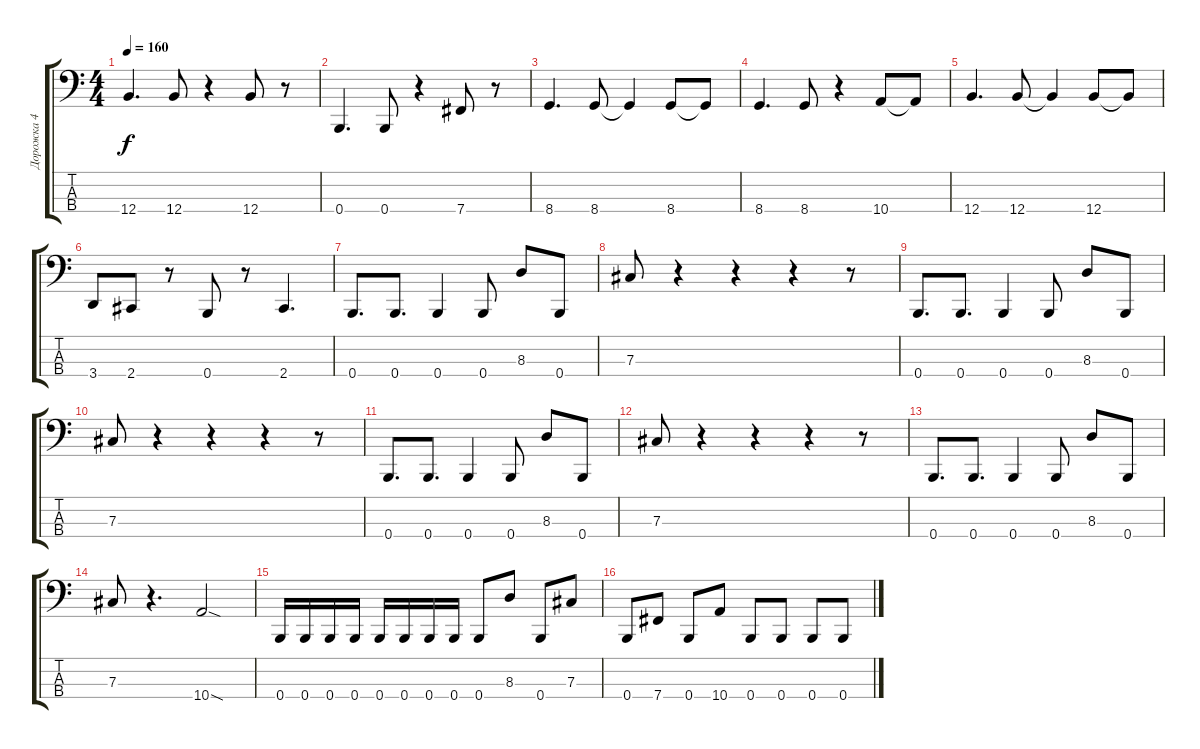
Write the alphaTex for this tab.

\track ("Дорожка 4" "Дорожка 4") {instrument electricbassfinger}
\staff {score tabs}
\tuning (E2 B1 Gb1 B0) {hide}
\ts (4 4)
\tempo 160
\clef f4
\ks c
12.4.4{d dy f} 12.4.8 r.4 12.4.8 r.8 |
0.4.4{d} 0.4.8 r.4 7.4.8 r.8 |
8.4.4{d} 8.4.8 8.4{t}.4 8.4.8 8.4{t}.8 |
8.4.4{d} 8.4.8 r.4 10.4.8 10.4{t}.8 |
12.4.4{d} 12.4.8 12.4{t}.4 12.4.8 12.4{t}.8 |
3.4.8 2.4.8 r.8 0.4.8 r.8 2.4.4{d} |
0.4.8{d} 0.4.8{d} 0.4.4 0.4.8 8.3.8 0.4.8 |
7.3.8 r.4 r.4 r.4 r.8 |
0.4.8{d} 0.4.8{d} 0.4.4 0.4.8 8.3.8 0.4.8 |
7.3.8 r.4 r.4 r.4 r.8 |
0.4.8{d} 0.4.8{d} 0.4.4 0.4.8 8.3.8 0.4.8 |
7.3.8 r.4 r.4 r.4 r.8 |
0.4.8{d} 0.4.8{d} 0.4.4 0.4.8 8.3.8 0.4.8 |
7.3.8 r.4{d} 10.4{sod}.2 |
0.4.16 0.4.16 0.4.16 0.4.16 0.4.16 0.4.16 0.4.16 0.4.16 0.4.8 8.3.8 0.4.8 7.3.8 |
0.4.8 7.4.8 0.4.8 10.4.8 0.4.8 0.4.8 0.4.8 0.4.8
